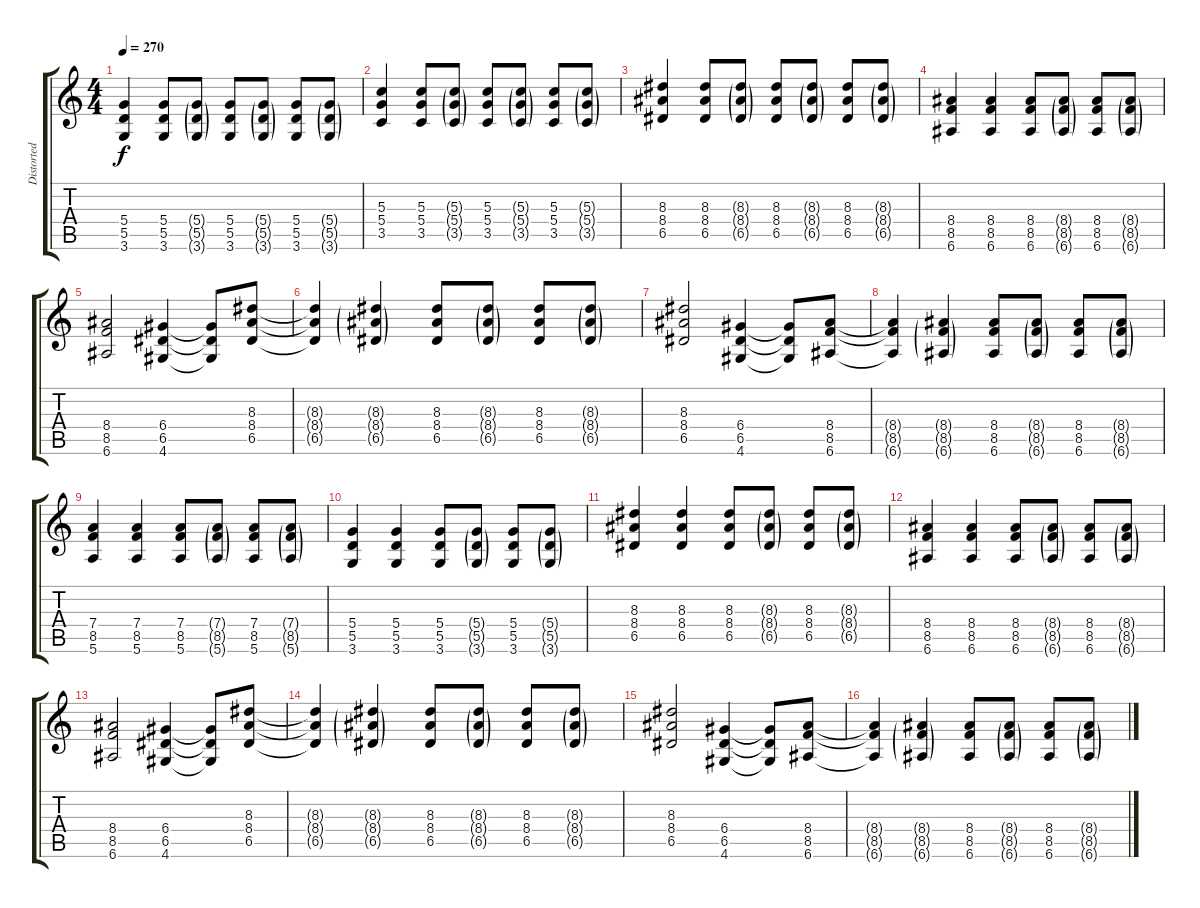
\track ("Distorted Guitar" "Distorted ") {instrument distortionguitar}
\staff {score tabs}
\tuning (E4 B3 G3 D3 A2 E2) {hide}
\ts (4 4)
\tempo 270
\clef g2
\ks c
(5.4 5.5 3.6).4{dy f} (5.4 5.5 3.6).8 (5.4{g} 5.5{g} 3.6{g}).8 (5.4 5.5 3.6).8 (5.4{g} 5.5{g} 3.6{g}).8 (5.4 5.5 3.6).8 (5.4{g} 5.5{g} 3.6{g}).8 |
(5.3 5.4 3.5).4 (5.3 5.4 3.5).8 (5.3{g} 5.4{g} 3.5{g}).8 (5.3 5.4 3.5).8 (5.3{g} 5.4{g} 3.5{g}).8 (5.3 5.4 3.5).8 (5.3{g} 5.4{g} 3.5{g}).8 |
(8.3 8.4 6.5).4 (8.3 8.4 6.5).8 (8.3{g} 8.4{g} 6.5{g}).8 (8.3 8.4 6.5).8 (8.3{g} 8.4{g} 6.5{g}).8 (8.3 8.4 6.5).8 (8.3{g} 8.4{g} 6.5{g}).8 |
(8.4 8.5 6.6).4 (8.4 8.5 6.6).4 (8.4 8.5 6.6).8 (8.4{g} 8.5{g} 6.6{g}).8 (8.4 8.5 6.6).8 (8.4{g} 8.5{g} 6.6{g}).8 |
(8.4 8.5 6.6).2 (6.4 6.5 4.6).4 (6.4{t} 6.5{t} 4.6{t}).8 (8.3 8.4 6.5).8 |
(8.3{t} 8.4{t} 6.5{t}).4 (8.3{g} 8.4{g} 6.5{g}).4 (8.3 8.4 6.5).8 (8.3{g} 8.4{g} 6.5{g}).8 (8.3 8.4 6.5).8 (8.3{g} 8.4{g} 6.5{g}).8 |
(8.3 8.4 6.5).2 (6.4 6.5 4.6).4 (6.4{t} 6.5{t} 4.6{t}).8 (8.4 8.5 6.6).8 |
(8.4{t} 8.5{t} 6.6{t}).4 (8.4{g} 8.5{g} 6.6{g}).4 (8.4 8.5 6.6).8 (8.4{g} 8.5{g} 6.6{g}).8 (8.4 8.5 6.6).8 (8.4{g} 8.5{g} 6.6{g}).8 |
(7.4 8.5 5.6).4 (7.4 8.5 5.6).4 (7.4 8.5 5.6).8 (7.4{g} 8.5{g} 5.6{g}).8 (7.4 8.5 5.6).8 (7.4{g} 8.5{g} 5.6{g}).8 |
(5.4 5.5 3.6).4 (5.4 5.5 3.6).4 (5.4 5.5 3.6).8 (5.4{g} 5.5{g} 3.6{g}).8 (5.4 5.5 3.6).8 (5.4{g} 5.5{g} 3.6{g}).8 |
(8.3 8.4 6.5).4 (8.3 8.4 6.5).4 (8.3 8.4 6.5).8 (8.3{g} 8.4{g} 6.5{g}).8 (8.3 8.4 6.5).8 (8.3{g} 8.4{g} 6.5{g}).8 |
(8.4 8.5 6.6).4 (8.4 8.5 6.6).4 (8.4 8.5 6.6).8 (8.4{g} 8.5{g} 6.6{g}).8 (8.4 8.5 6.6).8 (8.4{g} 8.5{g} 6.6{g}).8 |
(8.4 8.5 6.6).2 (6.4 6.5 4.6).4 (6.4{t} 6.5{t} 4.6{t}).8 (8.3 8.4 6.5).8 |
(8.3{t} 8.4{t} 6.5{t}).4 (8.3{g} 8.4{g} 6.5{g}).4 (8.3 8.4 6.5).8 (8.3{g} 8.4{g} 6.5{g}).8 (8.3 8.4 6.5).8 (8.3{g} 8.4{g} 6.5{g}).8 |
(8.3 8.4 6.5).2 (6.4 6.5 4.6).4 (6.4{t} 6.5{t} 4.6{t}).8 (8.4 8.5 6.6).8 |
(8.4{t} 8.5{t} 6.6{t}).4 (8.4{g} 8.5{g} 6.6{g}).4 (8.4 8.5 6.6).8 (8.4{g} 8.5{g} 6.6{g}).8 (8.4 8.5 6.6).8 (8.4{g} 8.5{g} 6.6{g}).8
